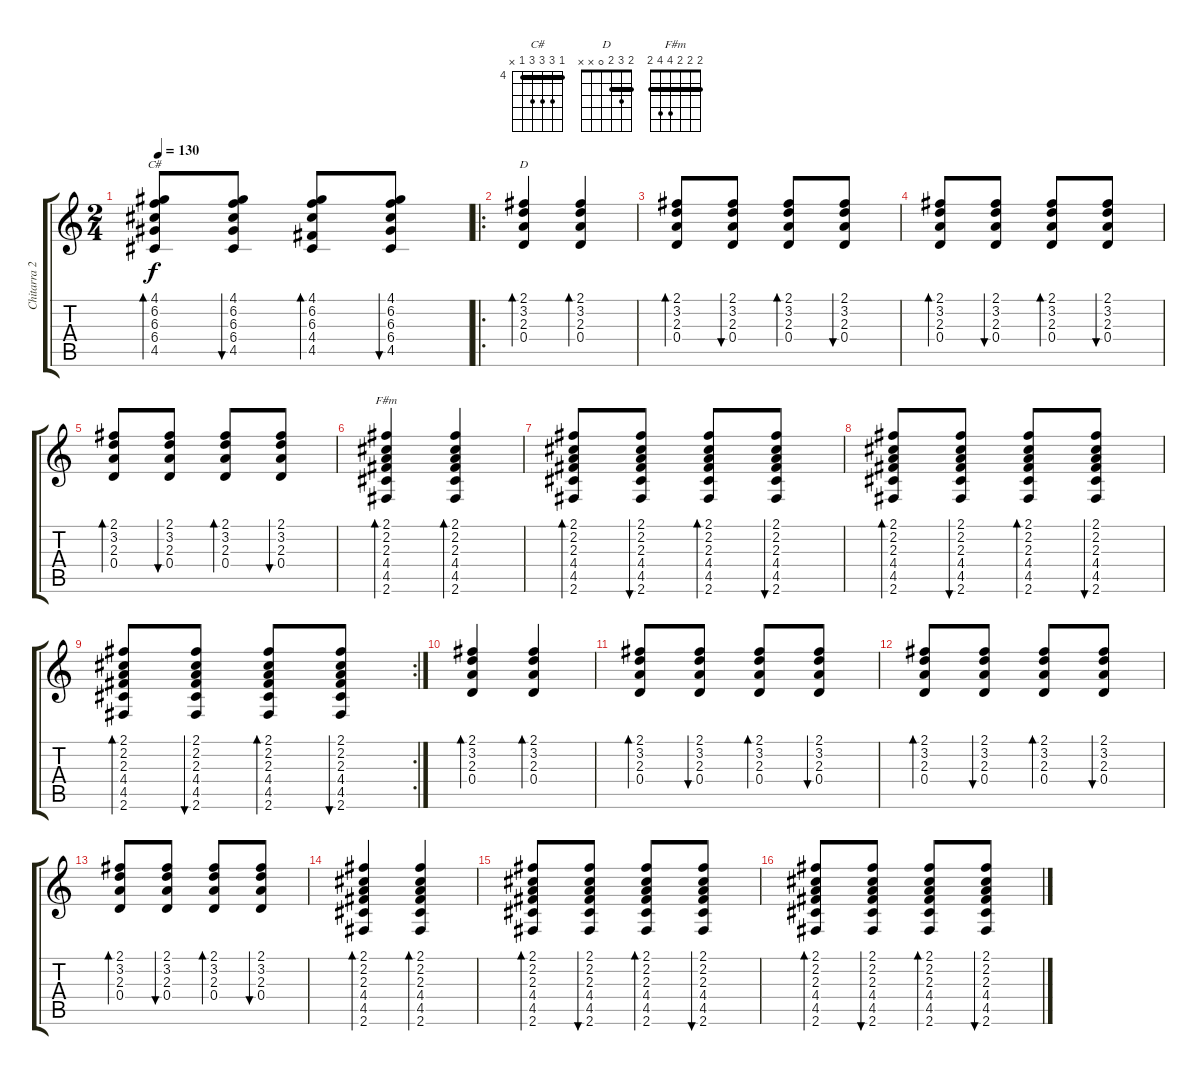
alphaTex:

\track ("Chitarra 2" "Chitarra 2") {instrument acousticguitarsteel}
\staff {score tabs}
\tuning (E4 B3 G3 D3 A2 E2) {hide}
\chord ("C#" 4 6 6 6 4 x) {firstfret 4 barre 4}
\chord ("D" 2 3 2 0 x x) {barre 2}
\chord ("F#m" 2 2 2 4 4 2) {barre 2}
\ts (2 4)
\tempo 130
\clef g2
\ks c
(4.1 6.2 6.3 6.4 4.5).8{bd 60 ch "C#" dy f} (4.1 6.2 6.3 6.4 4.5).8{bu 60} (4.1 6.2 6.3 4.4 4.5).8{bd 60} (4.1 6.2 6.3 6.4 4.5).8{bu 60} |
\ro
(2.1 3.2 2.3 0.4).4{bd 60 ch "D"} (2.1 3.2 2.3 0.4).4{bd 60} |
(2.1 3.2 2.3 0.4).8{bd 60} (2.1 3.2 2.3 0.4).8{bu 60} (2.1 3.2 2.3 0.4).8{bd 60} (2.1 3.2 2.3 0.4).8{bu 60} |
(2.1 3.2 2.3 0.4).8{bd 60} (2.1 3.2 2.3 0.4).8{bu 60} (2.1 3.2 2.3 0.4).8{bd 60} (2.1 3.2 2.3 0.4).8{bu 60} |
(2.1 3.2 2.3 0.4).8{bd 60} (2.1 3.2 2.3 0.4).8{bu 60} (2.1 3.2 2.3 0.4).8{bd 60} (2.1 3.2 2.3 0.4).8{bu 60} |
(2.1 2.2 2.3 4.4 4.5 2.6).4{bd 60 ch "F#m"} (2.1 2.2 2.3 4.4 4.5 2.6).4{bd 60} |
(2.1 2.2 2.3 4.4 4.5 2.6).8{bd 60} (2.1 2.2 2.3 4.4 4.5 2.6).8{bu 60} (2.1 2.2 2.3 4.4 4.5 2.6).8{bd 60} (2.1 2.2 2.3 4.4 4.5 2.6).8{bu 60} |
(2.1 2.2 2.3 4.4 4.5 2.6).8{bd 60} (2.1 2.2 2.3 4.4 4.5 2.6).8{bu 60} (2.1 2.2 2.3 4.4 4.5 2.6).8{bd 60} (2.1 2.2 2.3 4.4 4.5 2.6).8{bu 60} |
\rc 2
(2.1 2.2 2.3 4.4 4.5 2.6).8{bd 60} (2.1 2.2 2.3 4.4 4.5 2.6).8{bu 60} (2.1 2.2 2.3 4.4 4.5 2.6).8{bd 60} (2.1 2.2 2.3 4.4 4.5 2.6).8{bu 60} |
(2.1 3.2 2.3 0.4).4{bd 60} (2.1 3.2 2.3 0.4).4{bd 60} |
(2.1 3.2 2.3 0.4).8{bd 60} (2.1 3.2 2.3 0.4).8{bu 60} (2.1 3.2 2.3 0.4).8{bd 60} (2.1 3.2 2.3 0.4).8{bu 60} |
(2.1 3.2 2.3 0.4).8{bd 60} (2.1 3.2 2.3 0.4).8{bu 60} (2.1 3.2 2.3 0.4).8{bd 60} (2.1 3.2 2.3 0.4).8{bu 60} |
(2.1 3.2 2.3 0.4).8{bd 60} (2.1 3.2 2.3 0.4).8{bu 60} (2.1 3.2 2.3 0.4).8{bd 60} (2.1 3.2 2.3 0.4).8{bu 60} |
(2.1 2.2 2.3 4.4 4.5 2.6).4{bd 60} (2.1 2.2 2.3 4.4 4.5 2.6).4{bd 60} |
(2.1 2.2 2.3 4.4 4.5 2.6).8{bd 60} (2.1 2.2 2.3 4.4 4.5 2.6).8{bu 60} (2.1 2.2 2.3 4.4 4.5 2.6).8{bd 60} (2.1 2.2 2.3 4.4 4.5 2.6).8{bu 60} |
(2.1 2.2 2.3 4.4 4.5 2.6).8{bd 60} (2.1 2.2 2.3 4.4 4.5 2.6).8{bu 60} (2.1 2.2 2.3 4.4 4.5 2.6).8{bd 60} (2.1 2.2 2.3 4.4 4.5 2.6).8{bu 60}
